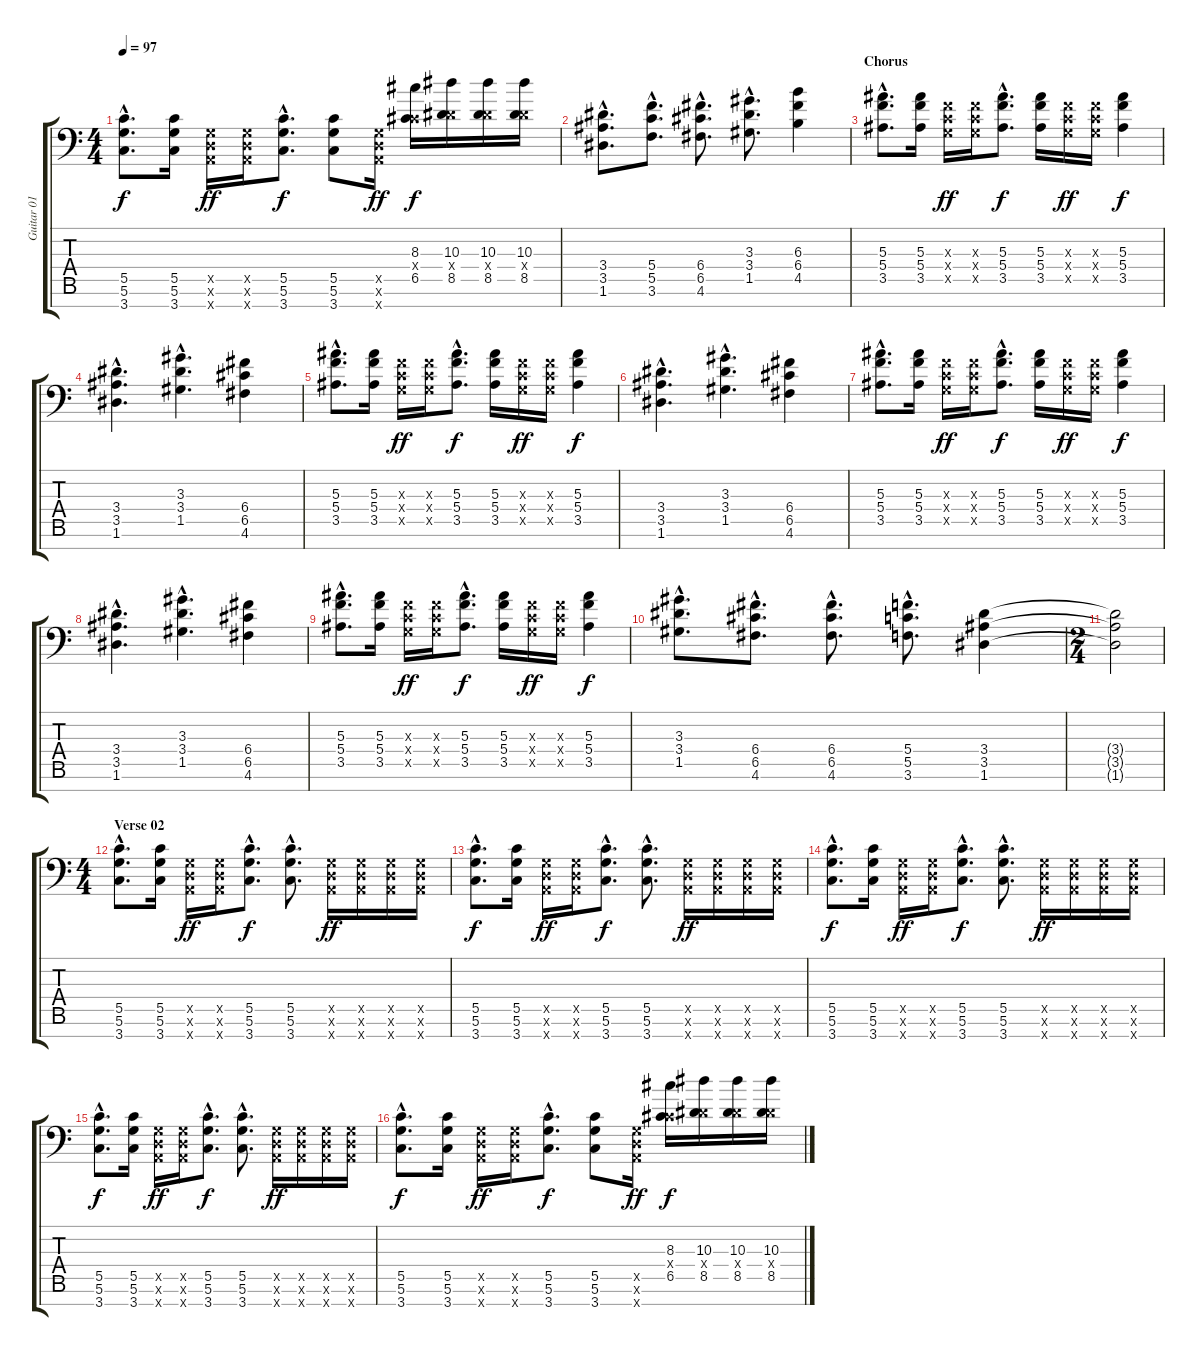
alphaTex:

\track ("Guitar 01 - Gravy" "Guitar 01 ") {instrument overdrivenguitar}
\staff {score tabs}
\tuning (D4 A3 F3 C3 G2 D2 A1) {hide}
\ts (4 4)
\tempo 97
\clef f4
\ks c
(5.5{hac} 5.6{hac} 3.7{hac}).8{d dy f} (5.5 5.6 3.7).16 (0.5{x} 0.6{x} 0.7{x}).16{dy ff} (0.5{x} 0.6{x} 0.7{x}).16 (5.5{hac} 5.6{hac} 3.7{hac}).8{d dy f} (5.5 5.6 3.7).8 (0.5{x} 0.6{x} 0.7{x}).16{dy ff} (8.3 1.4{x} 6.5).16{dy f} (10.3 3.4{x} 8.5).16 (10.3 3.4{x} 8.5).16 (10.3 3.4{x} 8.5).16 |
(3.4{hac} 3.5{hac} 1.6{hac}).8{d} (5.4{hac} 5.5{hac} 3.6{hac}).8{d} (6.4{hac} 6.5{hac} 4.6{hac}).8{d} (3.3{hac} 3.4{hac} 1.5{hac}).8{d} (6.3 6.4 4.5).4 |
\section ("" "Chorus")
(5.3{hac} 5.4{hac} 3.5{hac}).8{d} (5.3 5.4 3.5).16 (0.3{x} 0.4{x} 0.5{x}).16{dy ff} (0.3{x} 0.4{x} 0.5{x}).16 (5.3{hac} 5.4{hac} 3.5{hac}).8{d dy f} (5.3 5.4 3.5).16 (0.3{x} 0.4{x} 0.5{x}).16{dy ff} (0.3{x} 0.4{x} 0.5{x}).16 (5.3 5.4 3.5).4{dy f} |
(3.4{hac} 3.5{hac} 1.6{hac}).4{d} (3.3{hac} 3.4{hac} 1.5{hac}).4{d} (6.4 6.5 4.6).4 |
(5.3{hac} 5.4{hac} 3.5{hac}).8{d} (5.3 5.4 3.5).16 (0.3{x} 0.4{x} 0.5{x}).16{dy ff} (0.3{x} 0.4{x} 0.5{x}).16 (5.3{hac} 5.4{hac} 3.5{hac}).8{d dy f} (5.3 5.4 3.5).16 (0.3{x} 0.4{x} 0.5{x}).16{dy ff} (0.3{x} 0.4{x} 0.5{x}).16 (5.3 5.4 3.5).4{dy f} |
(3.4{hac} 3.5{hac} 1.6{hac}).4{d} (3.3{hac} 3.4{hac} 1.5{hac}).4{d} (6.4 6.5 4.6).4 |
(5.3{hac} 5.4{hac} 3.5{hac}).8{d} (5.3 5.4 3.5).16 (0.3{x} 0.4{x} 0.5{x}).16{dy ff} (0.3{x} 0.4{x} 0.5{x}).16 (5.3{hac} 5.4{hac} 3.5{hac}).8{d dy f} (5.3 5.4 3.5).16 (0.3{x} 0.4{x} 0.5{x}).16{dy ff} (0.3{x} 0.4{x} 0.5{x}).16 (5.3 5.4 3.5).4{dy f} |
(3.4{hac} 3.5{hac} 1.6{hac}).4{d} (3.3{hac} 3.4{hac} 1.5{hac}).4{d} (6.4 6.5 4.6).4 |
(5.3{hac} 5.4{hac} 3.5{hac}).8{d} (5.3 5.4 3.5).16 (0.3{x} 0.4{x} 0.5{x}).16{dy ff} (0.3{x} 0.4{x} 0.5{x}).16 (5.3{hac} 5.4{hac} 3.5{hac}).8{d dy f} (5.3 5.4 3.5).16 (0.3{x} 0.4{x} 0.5{x}).16{dy ff} (0.3{x} 0.4{x} 0.5{x}).16 (5.3 5.4 3.5).4{dy f} |
(3.3{hac} 3.4{hac} 1.5{hac}).8{d} (6.4{hac} 6.5{hac} 4.6{hac}).8{d} (6.4{hac} 6.5{hac} 4.6{hac}).8{d} (5.4{hac} 5.5{hac} 3.6{hac}).8{d} (3.4 3.5 1.6).4 |
\ts (2 4)
(3.4{t} 3.5{t} 1.6{t}).2 |
\ts (4 4)
\section ("" "Verse 02")
(5.5{hac} 5.6{hac} 3.7{hac}).8{d} (5.5 5.6 3.7).16 (0.5{x} 0.6{x} 0.7{x}).16{dy ff} (0.5{x} 0.6{x} 0.7{x}).16 (5.5{hac} 5.6{hac} 3.7{hac}).8{d dy f} (5.5{hac} 5.6{hac} 3.7{hac}).8{d} (0.5{x} 0.6{x} 0.7{x}).16{dy ff} (0.5{x} 0.6{x} 0.7{x}).16 (0.5{x} 0.6{x} 0.7{x}).16 (0.5{x} 0.6{x} 0.7{x}).16 |
(5.5{hac} 5.6{hac} 3.7{hac}).8{d dy f} (5.5 5.6 3.7).16 (0.5{x} 0.6{x} 0.7{x}).16{dy ff} (0.5{x} 0.6{x} 0.7{x}).16 (5.5{hac} 5.6{hac} 3.7{hac}).8{d dy f} (5.5{hac} 5.6{hac} 3.7{hac}).8{d} (0.5{x} 0.6{x} 0.7{x}).16{dy ff} (0.5{x} 0.6{x} 0.7{x}).16 (0.5{x} 0.6{x} 0.7{x}).16 (0.5{x} 0.6{x} 0.7{x}).16 |
(5.5{hac} 5.6{hac} 3.7{hac}).8{d dy f} (5.5 5.6 3.7).16 (0.5{x} 0.6{x} 0.7{x}).16{dy ff} (0.5{x} 0.6{x} 0.7{x}).16 (5.5{hac} 5.6{hac} 3.7{hac}).8{d dy f} (5.5{hac} 5.6{hac} 3.7{hac}).8{d} (0.5{x} 0.6{x} 0.7{x}).16{dy ff} (0.5{x} 0.6{x} 0.7{x}).16 (0.5{x} 0.6{x} 0.7{x}).16 (0.5{x} 0.6{x} 0.7{x}).16 |
(5.5{hac} 5.6{hac} 3.7{hac}).8{d dy f} (5.5 5.6 3.7).16 (0.5{x} 0.6{x} 0.7{x}).16{dy ff} (0.5{x} 0.6{x} 0.7{x}).16 (5.5{hac} 5.6{hac} 3.7{hac}).8{d dy f} (5.5{hac} 5.6{hac} 3.7{hac}).8{d} (0.5{x} 0.6{x} 0.7{x}).16{dy ff} (0.5{x} 0.6{x} 0.7{x}).16 (0.5{x} 0.6{x} 0.7{x}).16 (0.5{x} 0.6{x} 0.7{x}).16 |
(5.5{hac} 5.6{hac} 3.7{hac}).8{d dy f} (5.5 5.6 3.7).16 (0.5{x} 0.6{x} 0.7{x}).16{dy ff} (0.5{x} 0.6{x} 0.7{x}).16 (5.5{hac} 5.6{hac} 3.7{hac}).8{d dy f} (5.5 5.6 3.7).8 (0.5{x} 0.6{x} 0.7{x}).16{dy ff} (8.3 1.4{x} 6.5).16{dy f} (10.3 3.4{x} 8.5).16 (10.3 3.4{x} 8.5).16 (10.3 3.4{x} 8.5).16
